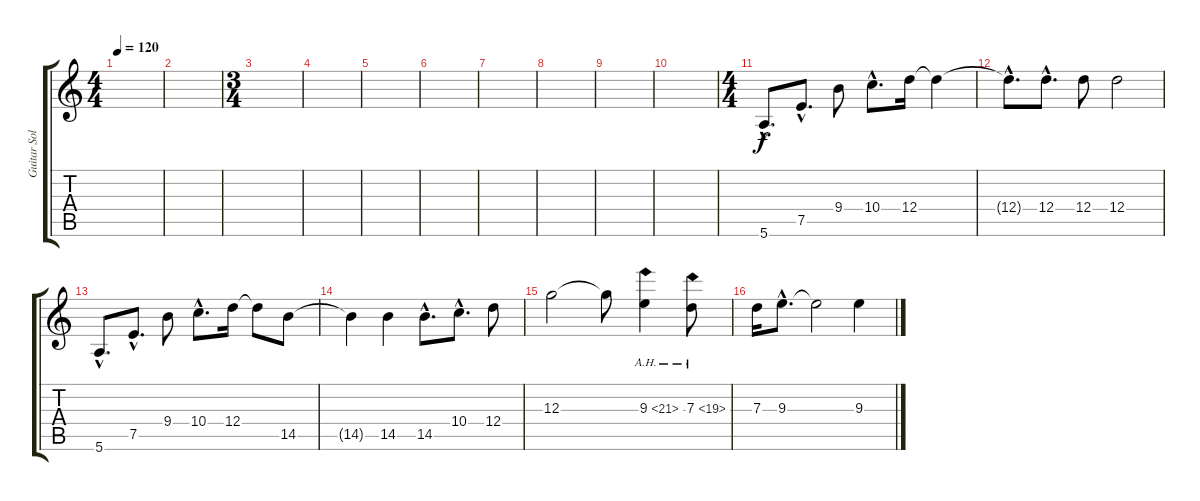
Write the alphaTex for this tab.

\track ("Guitar Solo" "Guitar Sol") {instrument distortionguitar}
\staff {score tabs}
\tuning (E4 B3 G3 D3 A2 E2) {hide}
\ts (4 4)
\tempo 120
\clef g2
\ks c
|
|
\ts (3 4)
|
|
|
|
|
|
|
|
\ts (4 4)
5.6{hac}.8{d} 7.5{hac}.8{d} 9.4.8 10.4{hac}.8{d} 12.4.16 12.4{t}.4 |
12.4{hac t}.8{d} 12.4{hac}.8{d} 12.4.8 12.4.2 |
5.6{hac}.8{d} 7.5{hac}.8{d} 9.4.8 10.4{hac}.8{d} 12.4.16 12.4{t}.8 14.5.8 |
14.5{t}.4 14.5.4 14.5{hac}.8{d} 10.4{hac}.8{d} 12.4.8 |
12.3.2 12.3{t}.8 9.3{ah 12}.4 7.3{ah 12}.8 |
7.3.16 9.3{hac}.8{d} 9.3{t}.2 9.3.4
